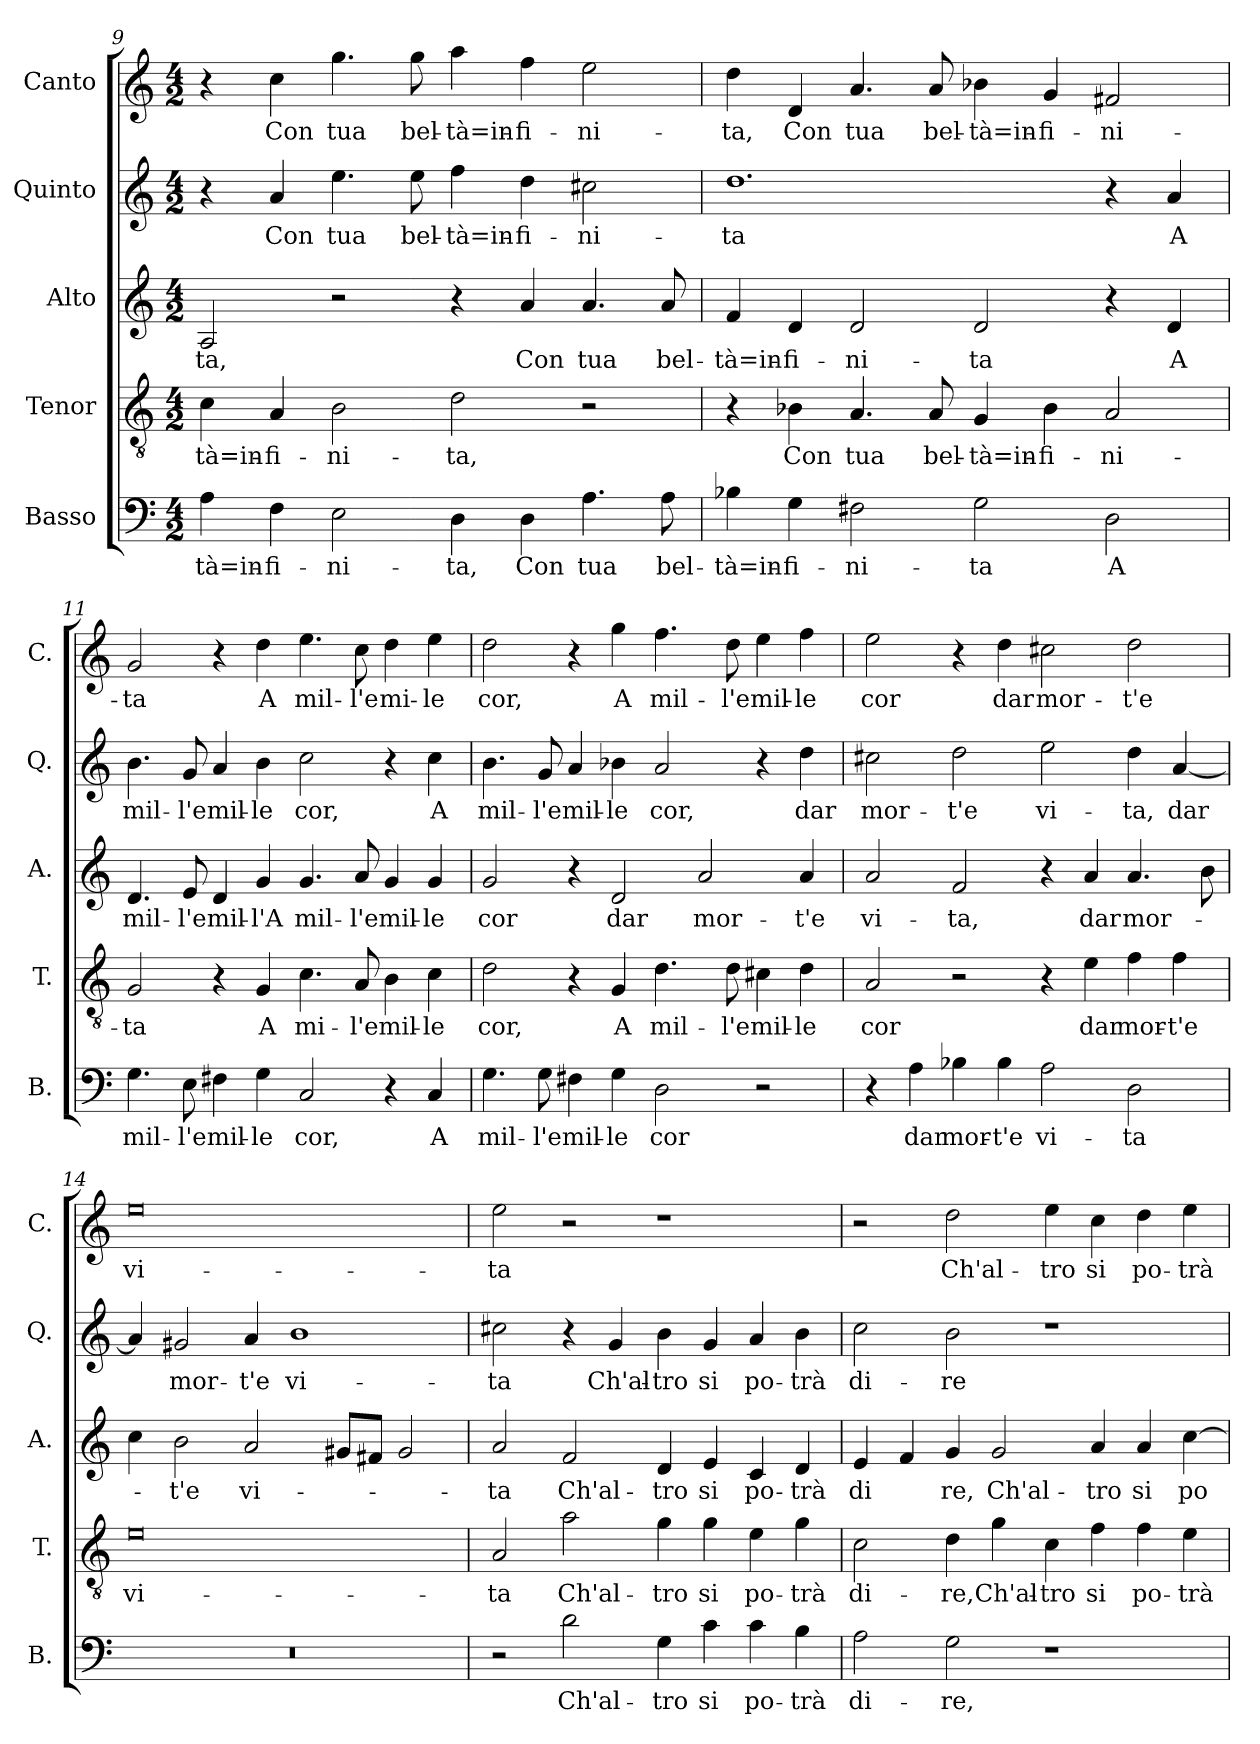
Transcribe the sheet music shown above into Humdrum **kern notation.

**kern	**text	**kern	**text	**kern	**text	**kern	**text	**kern	**text
*part5	*part5	*part4	*part4	*part3	*part3	*part2	*part2	*part1	*part1
*staff5	*staff5	*staff4	*staff4	*staff3	*staff3	*staff2	*staff2	*staff1	*staff1
*I"Basso	*	*I"Tenor	*	*I"Alto	*	*I"Quinto	*	*I"Canto	*
*I'B.	*	*I'T.	*	*I'A.	*	*I'Q.	*	*I'C.	*
*clefF4	*	*clefGv2	*	*clefG2	*	*clefG2	*	*clefG2	*
*	*	*ITrd7c12	*	*	*	*	*	*	*
*k[]	*	*k[]	*	*k[]	*	*k[]	*	*k[]	*
*C:	*	*C:	*	*C:	*	*C:	*	*C:	*
*M4/2	*	*M4/2	*	*M4/2	*	*M4/2	*	*M4/2	*
=9	=9	=9	=9	=9	=9	=9	=9	=9	=9
4A\	-tà=in-	4C\	-tà=in-	2A/	-ta,	4r	.	4r	.
4F\	-fi-	4AA/	-fi-	.	.	4a/	Con	4cc\	Con
2E\	-ni-	2BB\	-ni-	2r	.	4.ee\	tua	4.gg\	tua
.	.	.	.	.	.	8ee\	bel-	8gg\	bel-
4D\	-ta,	2D\	-ta,	4r	.	4ff\	-tà=in-	4aa\	-tà=in-
4D\	Con	.	.	4a/	Con	4dd\	-fi-	4ff\	-fi-
4.A\	tua	2r	.	4.a/	tua	2cc#X\	-ni-	2ee\	-ni-
8A\	bel-	.	.	8a/	bel-	.	.	.	.
=10	=10	=10	=10	=10	=10	=10	=10	=10	=10
4B-\	-tà=in-	4r	.	4f/	-tà=in-	1.dd\	-ta	4dd\	-ta,
4G\	-fi-	4BB-X\	Con	4d/	-fi-	.	.	4d/	Con
2F#X\	-ni-	4.AA/	tua	2d/	-ni-	.	.	4.a/	tua
.	.	8AA/	bel-	.	.	.	.	8a/	bel-
2G\	-ta	4GG/	-tà=in-	2d/	-ta	.	.	4b-X\	-tà=in-
.	.	4BB-\	-fi-	.	.	.	.	4g/	-fi-
2D\	A	2AA/	-ni-	4r	.	4r	.	2f#X/	-ni-
.	.	.	.	4d/	A	4a/	A	.	.
=11	=11	=11	=11	=11	=11	=11	=11	=11	=11
4.G\	mil-	2GG/	-ta	4.d/	mil-	4.b\	mil-	2g/	-ta
8E\	-l'e	.	.	8e/	-l'e	8g/	-l'e	.	.
4F#X\	mil-	4r	.	4d/	mil-	4a/	mil-	4r	.
4G\	-le	4GG/	A	4g/	-l'A	4b\	-le	4dd\	A
2C/	cor,	4.C\	mi-	4.g/	mil-	2cc\	cor,	4.ee\	mil-
.	.	8AA/	-l'e	8a/	-l'e	.	.	8cc\	-l'e
4r	.	4BB\	mil-	4g/	mil-	4r	.	4dd\	mi-
4C/	A	4C\	-le	4g/	-le	4cc\	A	4ee\	-le
=12	=12	=12	=12	=12	=12	=12	=12	=12	=12
4.G\	mil-	2D\	cor,	2g/	cor	4.b\	mil-	2dd\	cor,
8G\	-l'e	.	.	.	.	8g/	-l'e	.	.
4F#X\	mil-	4r	.	4r	.	4a/	mil-	4r	.
4G\	-le	4GG/	A	2d/	dar	4b-X\	-le	4gg\	A
2D\	cor	4.D\	mil-	.	.	2a/	cor,	4.ff\	mil-
.	.	.	.	2a/	mor-	.	.	.	.
.	.	8D\	-l'e	.	.	.	.	8dd\	-l'e
2r	.	4C#X\	mil-	.	.	4r	.	4ee\	mil-
.	.	4D\	-le	4a/	-t'e	4dd\	dar	4ff\	-le
=13	=13	=13	=13	=13	=13	=13	=13	=13	=13
4r	.	2AA/	cor	2a/	vi-	2cc#X\	mor-	2ee\	cor
4A\	dar	.	.	.	.	.	.	.	.
4B-\	mor-	2r	.	2f/	-ta,	2dd\	-t'e	4r	.
4B-\	-t'e	.	.	.	.	.	.	4dd\	dar
2A\	vi-	4r	.	4r	.	2ee\	vi-	2cc#X\	mor-
.	.	4E\	dar	4a/	dar	.	.	.	.
2D\	-ta	4F\	mor-	4.a/	mor-	4dd\	-ta,	2dd\	-t'e
.	.	4F\	-t'e	.	.	[4a/	dar	.	.
.	.	.	.	8b\	.	.	.	.	.
=14	=14	=14	=14	=14	=14	=14	=14	=14	=14
0r	.	0E\	vi-	4cc\	.	4a/]	.	0ee\	vi-
.	.	.	.	2b\	-t'e	2g#X/	mor-	.	.
.	.	.	.	2a/	vi-	4a/	-t'e	.	.
.	.	.	.	.	.	1b\	vi-	.	.
.	.	.	.	8g#X/L	.	.	.	.	.
.	.	.	.	8f#X/J	.	.	.	.	.
.	.	.	.	2g#/	.	.	.	.	.
=15	=15	=15	=15	=15	=15	=15	=15	=15	=15
2r	.	2AA/	-ta	2a/	-ta	2cc#X\	-ta	2ee\	-ta
2d\	Ch'al-	2A\	Ch'al-	2f/	Ch'al-	4r	.	2r	.
.	.	.	.	.	.	4g/	Ch'al-	.	.
4G\	-tro	4G\	-tro	4d/	-tro	4b\	-tro	1r	.
4c\	si	4G\	si	4e/	si	4g/	si	.	.
4c\	po-	4E\	po-	4c/	po-	4a/	po-	.	.
4B\	-trà	4G\	-trà	4d/	-trà	4b\	-trà	.	.
=16	=16	=16	=16	=16	=16	=16	=16	=16	=16
2A\	di-	2C\	di-	4e/	di	2cc\	di-	2r	.
.	.	.	.	4f/	.	.	.	.	.
2G\	-re,	4D\	-re,	4g/	re,	2b\	-re	2dd\	Ch'al-
.	.	4G\	Ch'al-	2g/	Ch'al-	.	.	.	.
1r	.	4C\	-tro	.	.	1r	.	4ee\	-tro
.	.	4F\	si	4a/	-tro	.	.	4cc\	si
.	.	4F\	po-	4a/	si	.	.	4dd\	po-
.	.	4E\	-trà	[4cc\	po-	.	.	4ee\	-trà
=	=	=	=	=	=	=	=	=	=
*-	*-	*-	*-	*-	*-	*-	*-	*-	*-
